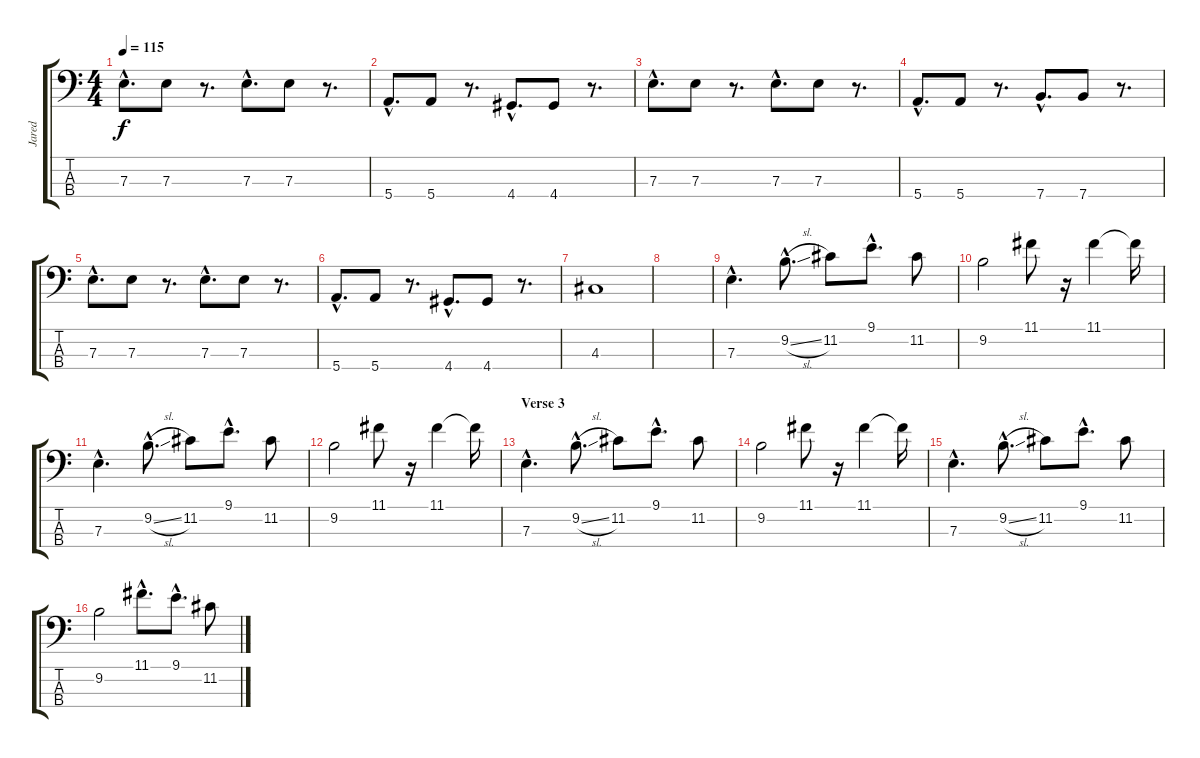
\track ("Jared" "Jared") {instrument electricbassfinger}
\staff {score tabs}
\tuning (G2 D2 A1 E1) {hide}
\ts (4 4)
\tempo 115
\clef f4
\ks c
7.3{hac}.8{d dy f} 7.3.8 r.8{d} 7.3{hac}.8{d} 7.3.8 r.8{d} |
5.4{hac}.8{d} 5.4.8 r.8{d} 4.4{hac}.8{d} 4.4.8 r.8{d} |
7.3{hac}.8{d} 7.3.8 r.8{d} 7.3{hac}.8{d} 7.3.8 r.8{d} |
5.4{hac}.8{d} 5.4.8 r.8{d} 7.4{hac}.8{d} 7.4.8 r.8{d} |
7.3{hac}.8{d} 7.3.8 r.8{d} 7.3{hac}.8{d} 7.3.8 r.8{d} |
5.4{hac}.8{d} 5.4.8 r.8{d} 4.4{hac}.8{d} 4.4.8 r.8{d} |
4.3.1 |
|
7.3{hac}.4{d} 9.2{sl hac}.8{d} 11.2.8 9.1{hac}.8{d} 11.2.8 |
9.2.2 11.1.8 r.16 11.1.4 11.1{t}.16 |
7.3{hac}.4{d} 9.2{sl hac}.8{d} 11.2.8 9.1{hac}.8{d} 11.2.8 |
9.2.2 11.1.8 r.16 11.1.4 11.1{t}.16 |
\section ("" "Verse 3")
7.3{hac}.4{d} 9.2{sl hac}.8{d} 11.2.8 9.1{hac}.8{d} 11.2.8 |
9.2.2 11.1.8 r.16 11.1.4 11.1{t}.16 |
7.3{hac}.4{d} 9.2{sl hac}.8{d} 11.2.8 9.1{hac}.8{d} 11.2.8 |
9.2.2 11.1{hac}.8{d} 9.1{hac}.8{d} 11.2.8
